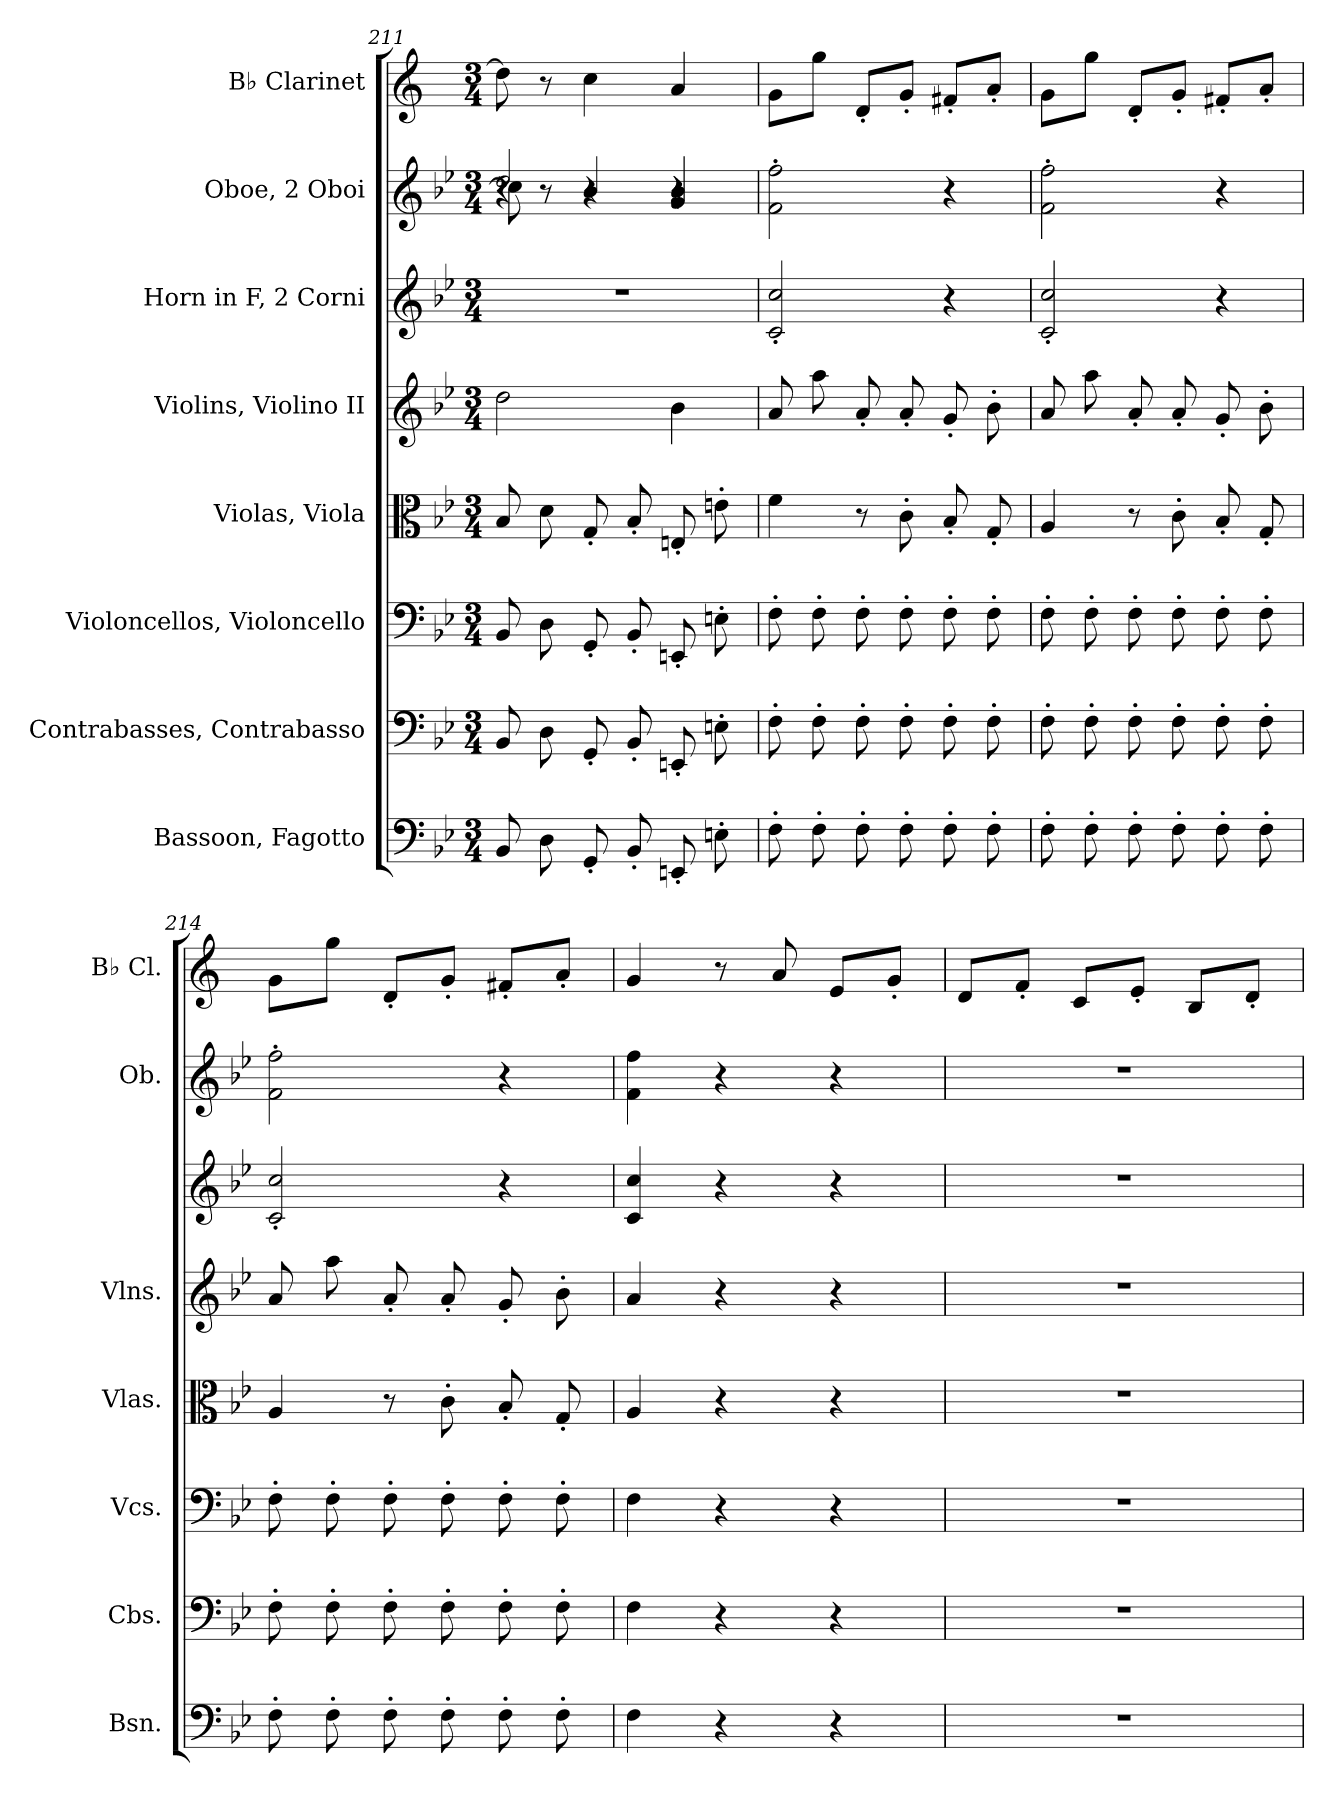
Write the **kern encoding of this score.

**kern	**kern	**kern	**kern	**kern	**kern	**kern	**kern
*part8	*part7	*part6	*part5	*part4	*part3	*part2	*part1
*staff8	*staff7	*staff6	*staff5	*staff4	*staff3	*staff2	*staff1
*I"Bassoon, Fagotto	*I"Contrabasses, Contrabasso	*I"Violoncellos, Violoncello	*I"Violas, Viola	*I"Violins, Violino II	*I"Horn in F, 2 Corni	*I"Oboe, 2 Oboi	*I"B♭ Clarinet
*I'Bsn.	*I'Cbs.	*I'Vcs.	*I'Vlas.	*I'Vlns.	*	*I'Ob.	*I'B♭ Cl.
*clefF4	*clefF4	*clefF4	*clefC3	*clefG2	*clefG2	*clefG2	*clefG2
*	*ITrd7c12	*	*	*	*ITrd4c7	*	*ITrd1c2
*k[b-e-]	*k[b-e-]	*k[b-e-]	*k[b-e-]	*k[b-e-]	*k[b-e-a-]	*k[b-e-]	*k[b-e-]
*M3/4	*M3/4	*M3/4	*M3/4	*M3/4	*M3/4	*M3/4	*M3/4
=211	=211	=211	=211	=211	=211	=211	=211
*	*	*	*	*	*	*^	*
*	*	*	*	*	*	*	*^	*
8BB-/	8BBB-/	8BB-/	8B-/	2dd\	2.r	2dd/	8cc\]	4r	8cc\]
8D\	8DD\	8D\	8d\	.	.	.	8r	.	8r
8GG'/	8GGG'/	8GG'/	8G'/	.	.	.	4r	4b-/	4b-\
8BB-'/	8BBB-'/	8BB-'/	8B-'/	.	.	.	.	.	.
8EEn'/	8EEEn'/	8EEn'/	8En'/	4b-\	.	4r	4r	4g/ 4b-/	4g/
8En'\	8EEn'\	8En'\	8en'\	.	.	.	.	.	.
*	*	*	*	*	*	*v	*v	*v	*
=212	=212	=212	=212	=212	=212	=212	=212
8F'\	8FF'\	8F'\	4f\	8a/	2F/' 2f/'	2f\' 2ff\'	8f\L
8F'\	8FF'\	8F'\	.	8aa\	.	.	8ff\J
8F'\	8FF'\	8F'\	8r	8a'/	.	.	8c'/L
8F'\	8FF'\	8F'\	8c'\	8a'/	.	.	8f'/J
8F'\	8FF'\	8F'\	8B-'/	8g'/	4r	4r	8en'/L
8F'\	8FF'\	8F'\	8G'/	8b-'\	.	.	8g'/J
!!LO:LB:g=z
=213	=213	=213	=213	=213	=213	=213	=213
8F'\	8FF'\	8F'\	4A/	8a/	2F/' 2f/'	2f\' 2ff\'	8f\L
8F'\	8FF'\	8F'\	.	8aa\	.	.	8ff\J
8F'\	8FF'\	8F'\	8r	8a'/	.	.	8c'/L
8F'\	8FF'\	8F'\	8c'\	8a'/	.	.	8f'/J
8F'\	8FF'\	8F'\	8B-'/	8g'/	4r	4r	8en'/L
8F'\	8FF'\	8F'\	8G'/	8b-'\	.	.	8g'/J
=214	=214	=214	=214	=214	=214	=214	=214
8F'\	8FF'\	8F'\	4A/	8a/	2F/' 2f/'	2f\' 2ff\'	8f\L
8F'\	8FF'\	8F'\	.	8aa\	.	.	8ff\J
8F'\	8FF'\	8F'\	8r	8a'/	.	.	8c'/L
8F'\	8FF'\	8F'\	8c'\	8a'/	.	.	8f'/J
8F'\	8FF'\	8F'\	8B-'/	8g'/	4r	4r	8en'/L
8F'\	8FF'\	8F'\	8G'/	8b-'\	.	.	8g'/J
=215	=215	=215	=215	=215	=215	=215	=215
4F\	4FF\	4F\	4A/	4a/	4F/ 4f/	4f\ 4ff\	4f/
4r	4r	4r	4r	4r	4r	4r	8r
.	.	.	.	.	.	.	8g/
4r	4r	4r	4r	4r	4r	4r	8d/L
.	.	.	.	.	.	.	8f'/J
=216	=216	=216	=216	=216	=216	=216	=216
2.r	2.r	2.r	2.r	2.r	2.r	2.r	8c/L
.	.	.	.	.	.	.	8e-'/J
.	.	.	.	.	.	.	8B-/L
.	.	.	.	.	.	.	8d'/J
.	.	.	.	.	.	.	8A/L
.	.	.	.	.	.	.	8c'/J
=	=	=	=	=	=	=	=
*-	*-	*-	*-	*-	*-	*-	*-
